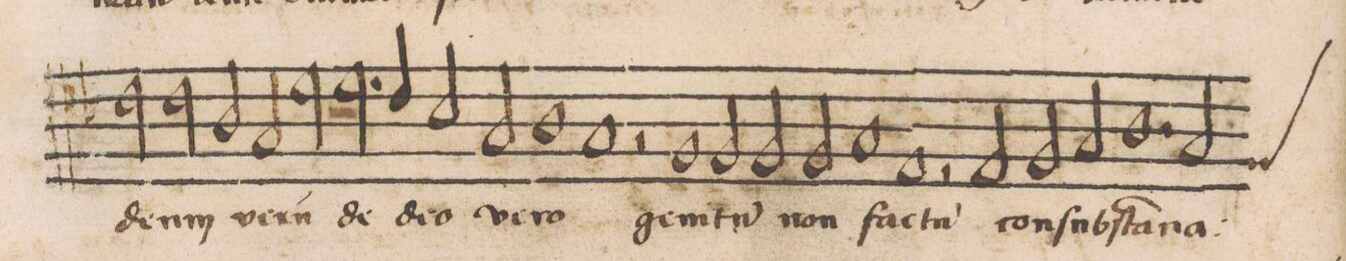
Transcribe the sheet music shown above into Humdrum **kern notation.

**kern	**text
*I"TENOR	*
*clefC4	*
*k[b-]	*
*met(C|)	*
*M2/1	*
2c\	de-
=43-	=43-
2c\	-um
2A/	ve-
2G/	-ru(m)
2d\	.
=44-	=44-
2.d\	de
4c/	de-
2B-/	-o
2G/	ve-
=45-	=45-
1A\	-ro
1G/	.
=46-	=46-
2r	.
1F/	ge-
2F/	-ni-
=47-	=47-
2F/	-tu(m)
2F/	non
1G/	fac-
=48-	=48-
1E/	-tu(m)
2r	.
2E/	con-
=49-	=49-
2F/	-ſub-
2G/	-ſta(n)-
1.A\	-ci-
=50-	=50-
*custos:F	*
2G/	-a-
*-	*-
